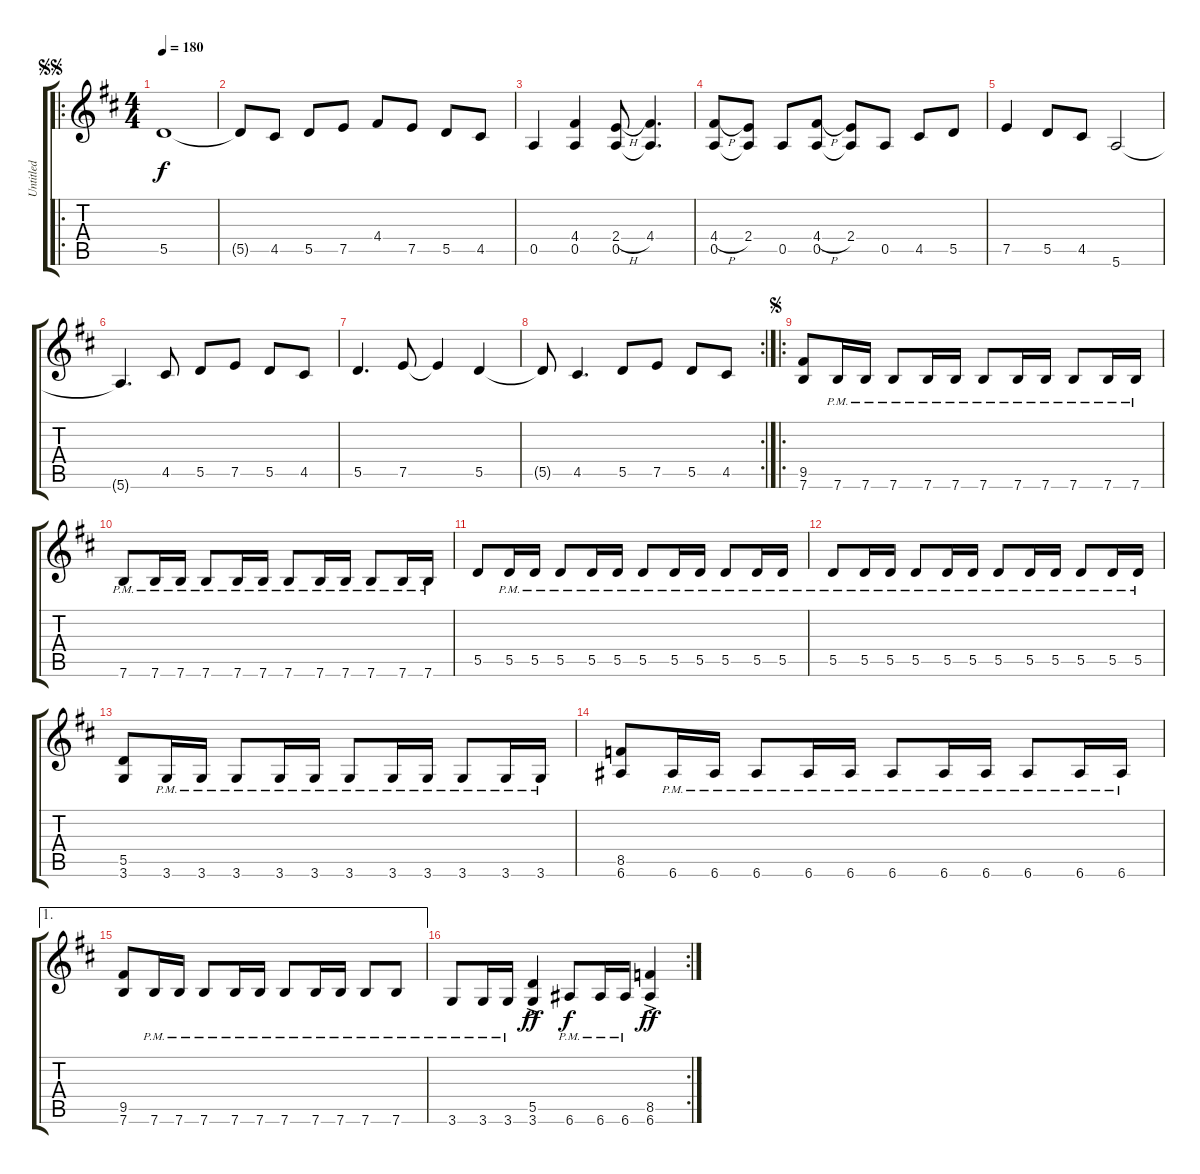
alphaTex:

\track ("Untitled" "Untitled") {instrument distortionguitar}
\staff {score tabs}
\tuning (E4 B3 G3 D3 A2 E2) {hide}
\ro
\ts (4 4)
\jump segnosegno
\tempo 180
\clef g2
\ks d
5.5.1{dy f instrument distortionguitar} |
5.5{t}.8 4.5.8 5.5.8 7.5.8 4.4.8 7.5.8 5.5.8 4.5.8 |
0.5.4 (4.4 0.5).4 (2.4{h} 0.5).8 (4.4 0.5{t}).4{d} |
(4.4{h} 0.5).8 (2.4 0.5{t}).8 0.5.8 (4.4{h} 0.5).8 (2.4 0.5{t}).8 0.5.8 4.5.8 5.5.8 |
7.5.4 5.5.8 4.5.8 5.6.2 |
5.6{t}.4{d} 4.5.8 5.5.8 7.5.8 5.5.8 4.5.8 |
5.5.4{d} 7.5.8 7.5{t}.4 5.5.4 |
\rc 2
5.5{t}.8 4.5.4{d} 5.5.8 7.5.8 5.5.8 4.5.8 |
\ro
\jump segno
(9.5 7.6).8 7.6{pm}.16 7.6{pm}.16 7.6{pm}.8 7.6{pm}.16 7.6{pm}.16 7.6{pm}.8 7.6{pm}.16 7.6{pm}.16 7.6{pm}.8 7.6{pm}.16 7.6{pm}.16 |
7.6{pm}.8 7.6{pm}.16 7.6{pm}.16 7.6{pm}.8 7.6{pm}.16 7.6{pm}.16 7.6{pm}.8 7.6{pm}.16 7.6{pm}.16 7.6{pm}.8 7.6{pm}.16 7.6{pm}.16 |
5.5.8 5.5{pm}.16 5.5{pm}.16 5.5{pm}.8 5.5{pm}.16 5.5{pm}.16 5.5{pm}.8 5.5{pm}.16 5.5{pm}.16 5.5{pm}.8 5.5{pm}.16 5.5{pm}.16 |
5.5{pm}.8 5.5{pm}.16 5.5{pm}.16 5.5{pm}.8 5.5{pm}.16 5.5{pm}.16 5.5{pm}.8 5.5{pm}.16 5.5{pm}.16 5.5{pm}.8 5.5{pm}.16 5.5{pm}.16 |
(5.5 3.6).8 3.6{pm}.16 3.6{pm}.16 3.6{pm}.8 3.6{pm}.16 3.6{pm}.16 3.6{pm}.8 3.6{pm}.16 3.6{pm}.16 3.6{pm}.8 3.6{pm}.16 3.6{pm}.16 |
(8.5 6.6).8 6.6{pm}.16 6.6{pm}.16 6.6{pm}.8 6.6{pm}.16 6.6{pm}.16 6.6{pm}.8 6.6{pm}.16 6.6{pm}.16 6.6{pm}.8 6.6{pm}.16 6.6{pm}.16 |
\ae 1
(9.5 7.6).8 7.6{pm}.16 7.6{pm}.16 7.6{pm}.8 7.6{pm}.16 7.6{pm}.16 7.6{pm}.8 7.6{pm}.16 7.6{pm}.16 7.6{pm}.8 7.6{pm}.8 |
\rc 2
3.6{pm}.8 3.6{pm}.16 3.6{pm}.16 (5.5{ac} 3.6{ac}).4{dy ff} 6.6{pm}.8{dy f} 6.6{pm}.16 6.6{pm}.16 (8.5{ac} 6.6{ac}).4{dy ff}
